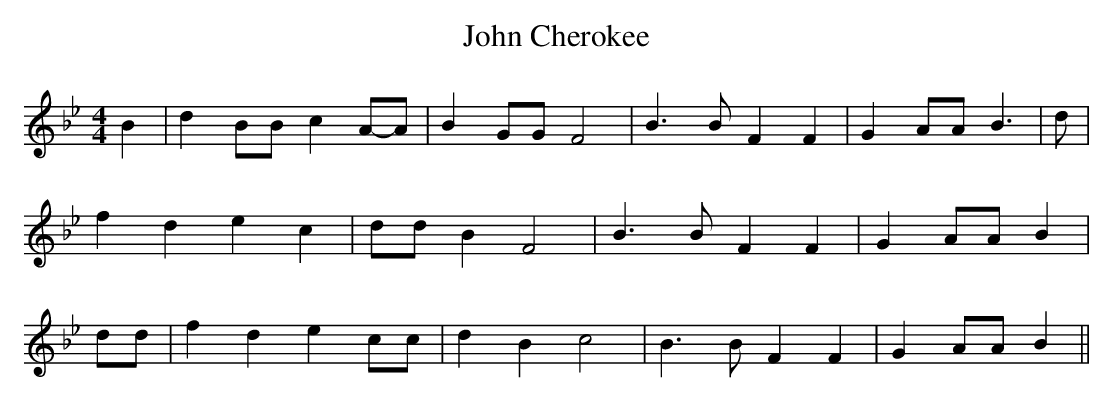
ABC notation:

X:1
T:John Cherokee
M:4/4
L:1/4
K:Bb
 B| d B/2B/2 cA/2-A/2| B G/2G/2 F2| B3/2 B/2 F F| G A/2A/2 B3/2| d/2|\
 f d e c| d/2d/2 B F2| B3/2 B/2 F F| G A/2A/2 B| d/2d/2| f d e c/2c/2|\
 d B c2| B3/2 B/2 F F| G A/2A/2 B||
